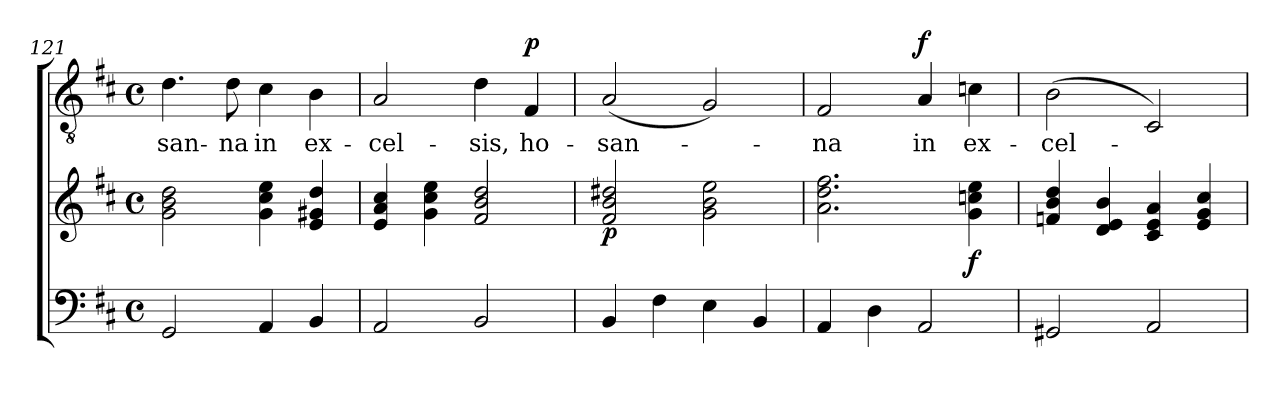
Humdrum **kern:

**kern	**kern	**dynam	**kern	**text	**dynam
*part2	*part2	*part2	*part1	*part1	*part1
*staff3	*staff2	*staff2/3	*staff1	*staff1	*staff1
*clefF4	*clefG2	*	*clefGv2	*	*
*k[f#c#]	*k[f#c#]	*	*k[f#c#]	*	*
*D:	*D:	*	*D:	*	*
*M4/4	*M4/4	*	*M4/4	*	*
*met(c)	*met(c)	*	*met(c)	*	*
=121	=121	=121	=121	=121	=121
!	!	!	!	!LO:LY:b	!
2GG/	2g\ 2b\ 2dd\	.	4.d\	-san-	.
!	!	!	!	!LO:LY:b	!
.	.	.	8d\	-na	.
!	!	!	!	!LO:LY:b	!
4AA/	4g\ 4cc#\ 4ee\	.	4c#\	in	.
!	!	!	!	!LO:LY:b	!
4BB/	4e/ 4g#X/ 4dd/	.	4B\	ex-	.
=122	=122	=122	=122	=122	=122
!	!	!	!	!LO:LY:b	!
2AA/	4e/ 4a/ 4cc#/	.	2A/	-cel-	.
.	4g\ 4cc#\ 4ee\	.	.	.	.
!	!	!	!	!LO:LY:b	!
2BB/	2f#/ 2b/ 2dd/	.	4d\	-sis,	.
!	!	!	!	!LO:LY:b	!LO:DY:a
.	.	.	4F#/	ho-	p
=123	=123	=123	=123	=123	=123
!	!	!LO:DY:b	!	!LO:LY:b	!
4BB/	2f#/ 2b/ 2dd#X/	p	(<2A/	-san-	.
4F#\	.	.	.	.	.
4E\	2g\ 2b\ 2ee\	.	2G/)	.	.
4BB/	.	.	.	.	.
=124	=124	=124	=124	=124	=124
!	!	!	!	!LO:LY:b	!
4AA/	2.a\ 2.dd\ 2.ff#\	.	2F#/	-na	.
4D\	.	.	.	.	.
!	!	!	!	!LO:LY:b	!LO:DY:a
2AA/	.	.	4A/	in	f
!	!	!LO:DY:b	!	!LO:LY:b	!
.	4g\ 4ccn\ 4ee\	f	4cn\	ex-	.
=125	=125	=125	=125	=125	=125
!	!	!	!	!LO:LY:b	!
2GG#X/	4fn/ 4b/ 4dd/	.	(>2B\	-cel-	.
.	4d/ 4e/ 4b/	.	.	.	.
2AA/	4c#/ 4e/ 4a/	.	2C#/)	.	.
.	4e/ 4g/ 4cc#/	.	.	.	.
=	=	=	=	=	=
*-	*-	*-	*-	*-	*-
